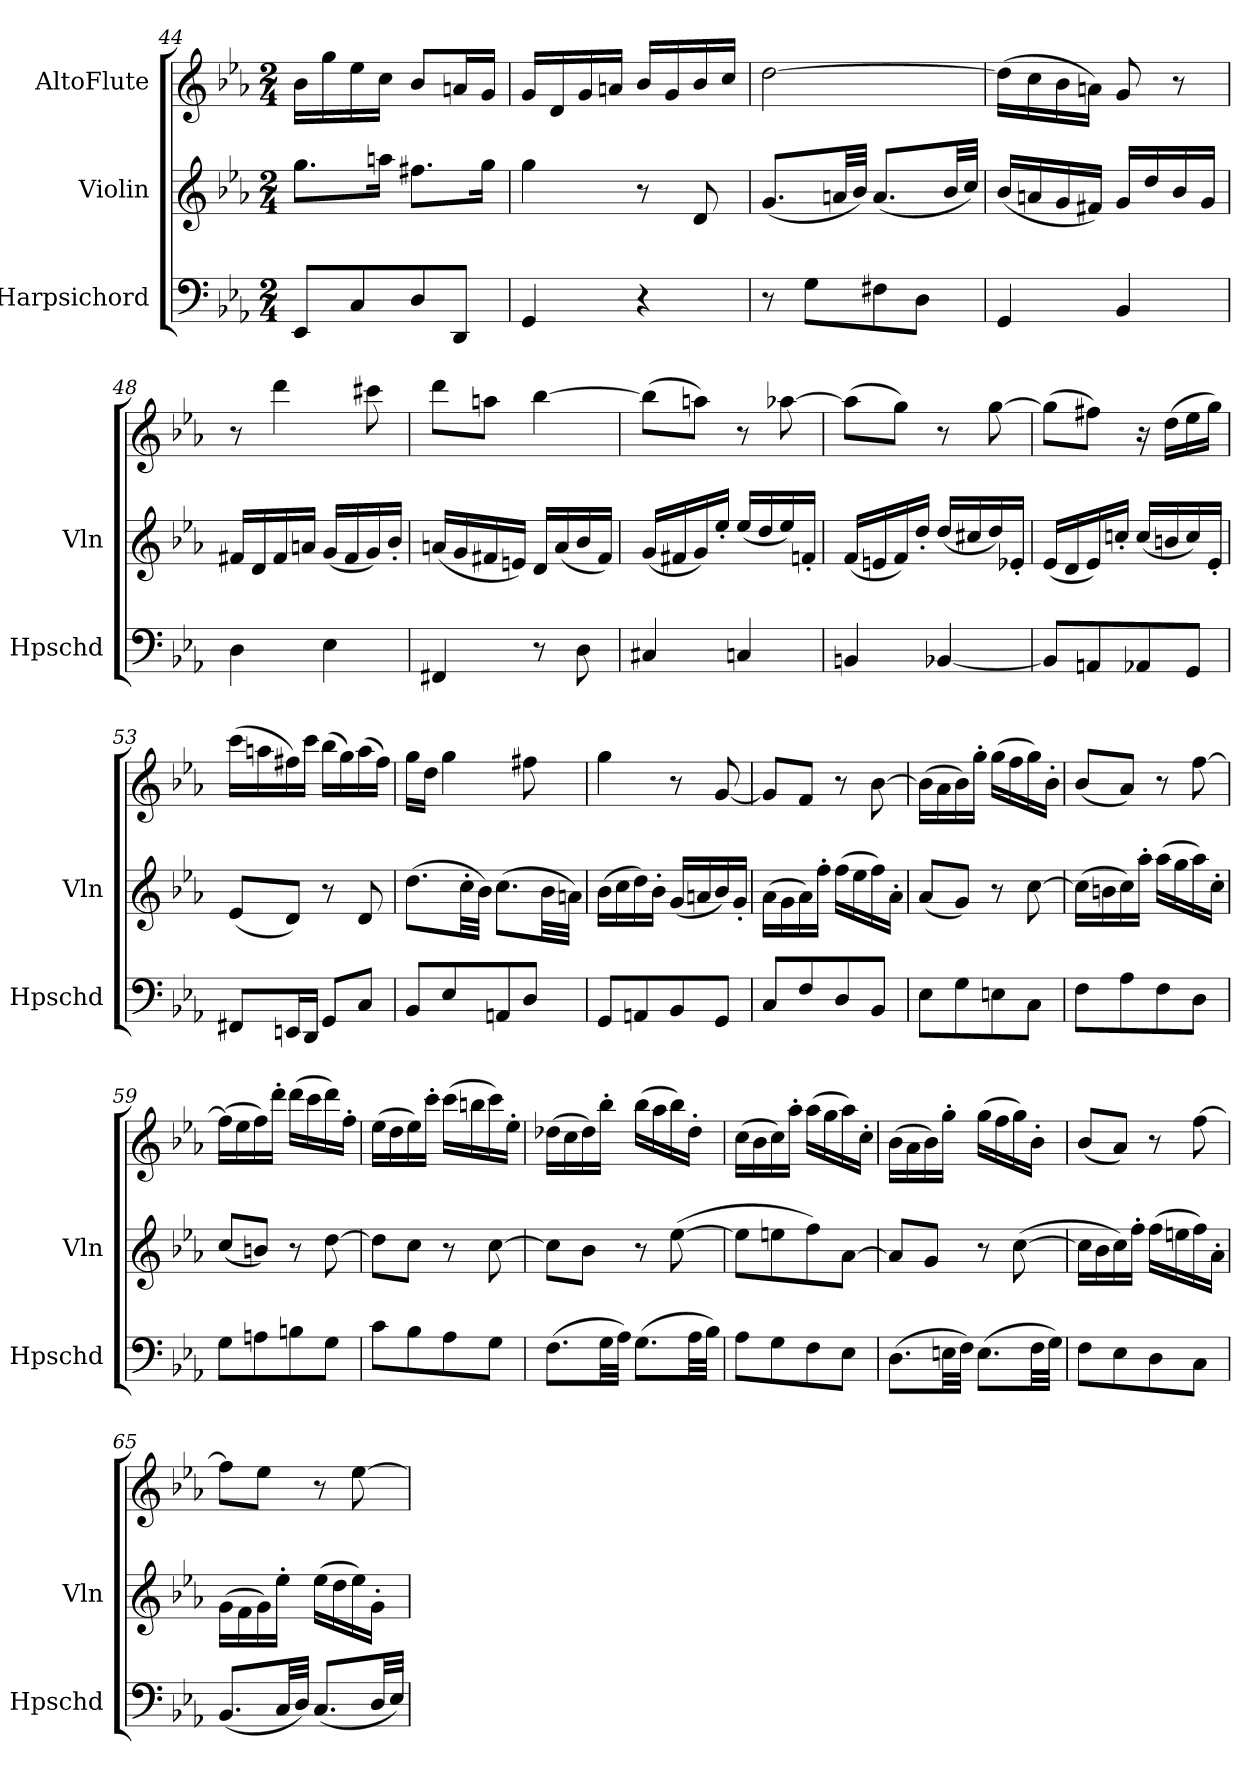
**kern	**kern	**kern
*part3	*part2	*part1
*staff3	*staff2	*staff1
*I"Harpsichord	*I"Violin	*I"AltoFlute
*I'Hpschd	*I'Vln	*
*clefF4	*clefG2	*clefG2
*k[b-e-a-]	*k[b-e-a-]	*k[b-e-a-]
*M2/4	*M2/4	*M2/4
=44	=44	=44
8EE-/L	8.gg\L	16b-\LL
.	.	16gg\
8C/	.	16ee-\
.	16aan\Jk	16cc\JJ
8D/	8.ff#X\L	8b-/L
8DD/J	.	16an/L
.	16gg\Jk	16g/JJ
=45	=45	=45
4GG/	4gg\	16g/LL
.	.	16d/
.	.	16g/
.	.	16an/JJ
4r	8r	16b-/LL
.	.	16g/
.	8d/	16b-/
.	.	16cc/JJ
=46	=46	=46
8r	(8.g/L	[2dd\
8G\L	.	.
.	32an/LL	.
.	32b-/JJJ)	.
8F#X\	(8.a/L	.
8D\J	.	.
.	32b-/LL	.
.	32cc/JJJ)	.
=47	=47	=47
4GG/	(16b-/LL	(16dd\LL]
.	16an/	16cc\
.	16g/	16b-\
.	16f#X/JJ)	16an\JJ)
4BB-/	16g/LL	8g/
.	16dd/	.
.	16b-/	8r
.	16g/JJ	.
=48	=48	=48
4D\	16f#X/LL	8r
.	16d/	.
.	16f#/	4ddd\
.	16an/JJ	.
4E-\	(16g/LL	.
.	16f#/	.
.	16g/)	8ccc#X\
.	16b-'/JJ	.
=49	=49	=49
4FF#X/	(16an/LL	8ddd\L
.	16g/	.
.	16f#X/	8aan\J
.	16en/JJ)	.
8r	16d/LL	[4bb-\
.	(16a/	.
8D\	16b-/	.
.	16f#/JJ)	.
=50	=50	=50
4C#X/	(16g/LL	(8bb-\L]
.	16f#X/	.
.	16g/)	8aan\J)
.	16ee-'/JJ	.
4Cn/	(16ee-/LL	8r
.	16dd/	.
.	16ee-/)	[8aa-X\
.	16fn'/JJ	.
=51	=51	=51
4BBn/	(16f/LL	(8aa-\L]
.	16en/	.
.	16f/)	8gg\J)
.	16dd'/JJ	.
[4BB-X/	(16dd/LL	8r
.	16cc#X/	.
.	16dd/)	[8gg\
.	16e-X'/JJ	.
=52	=52	=52
8BB-/L]	(16e-/LL	(8gg\L]
.	16d/	.
8AAn/	16e-/)	8ff#X\J)
.	16ccn'/JJ	.
8AA-X/	(16cc/LL	16r
.	16bn/	(16dd\LL
8GG/J	16cc/)	16ee-\
.	16e-'/JJ	16gg\JJ)
=53	=53	=53
8FF#X/L	(8e-/L	(16ccc\LL
.	.	16aan\
16EEn/L	8d/J)	16ff#X\)
16DD/JJ	.	16ccc\JJ
8GG/L	8r	(16bb-\LL
.	.	16gg\)
8C/J	8d/	(16aa\
.	.	16ff#\JJ)
=54	=54	=54
8BB-/L	(8.dd\L	16gg\LL
.	.	16dd\JJ
8E-/	.	4gg\
.	32cc'\LL	.
.	32b-\JJJ)	.
8AAn/	(8.cc\L	.
8D/J	.	8ff#X\
.	32b-\LL	.
.	32an\JJJ)	.
=55	=55	=55
8GG/L	(16b-\LL	4gg\
.	16cc\	.
8AAn/	16dd\)	.
.	16b-'\JJ	.
8BB-/	(16g/LL	8r
.	16an/	.
8GG/J	16b-/)	[8g/
.	16g'/JJ	.
=56	=56	=56
8C/L	(16a-\LL	8g/L]
.	16g\	.
8F/	16a-\)	8f/J
.	16ff'\JJ	.
8D/	(16ff\LL	8r
.	16ee-\	.
8BB-/J	16ff\)	[8b-\
.	16a-'\JJ	.
=57	=57	=57
8E-\L	(8a-/L	(16b-\LL]
.	.	16a-\
8G\	8g/J)	16b-\)
.	.	16gg'\JJ
8En\	8r	(16gg\LL
.	.	16ff\
8C\J	[8cc\	16gg\)
.	.	16b-'\JJ
=58	=58	=58
8F\L	(16cc\LL]	(8b-/L
.	16bn\	.
8A-\	16cc\)	8a-/J)
.	16aa-'\JJ	.
8F\	(16aa-\LL	8r
.	16gg\	.
8D\J	16aa-\)	[8ff\
.	16cc'\JJ	.
=59	=59	=59
8G\L	(8cc/L	(16ff\LL]
.	.	16ee-\
8An\	8bn/J)	16ff\)
.	.	16ddd'\JJ
8Bn\	8r	(16ddd\LL
.	.	16ccc\
8G\J	[8dd\	16ddd\)
.	.	16ff'\JJ
=60	=60	=60
8c\L	8dd\L]	(16ee-\LL
.	.	16dd\
8B-\	8cc\J	16ee-\)
.	.	16ccc'\JJ
8A-\	8r	(16ccc\LL
.	.	16bbn\
8G\J	[8cc\	16ccc\)
.	.	16ee-'\JJ
=61	=61	=61
(8.F\L	8cc\L]	(16dd-X\LL
.	.	16cc\
.	8b-\J	16dd-\)
32G\LL	.	16bb-'\JJ
32A-\JJJ)	.	.
(8.G\L	8r	(16bb-\LL
.	.	16aa-\
.	([8ee-\	16bb-\)
32A-\LL	.	16dd-'\JJ
32B-\JJJ)	.	.
=62	=62	=62
8A-\L	8ee-\L]	(16cc\LL
.	.	16b-\
8G\	8een\	16cc\)
.	.	16aa-'\JJ
8F\	8ff\)	(16aa-\LL
.	.	16gg\
8E-\J	[8a-\J	16aa-\)
.	.	16cc'\JJ
=63	=63	=63
(8.D\L	8a-/L]	(16b-\LL
.	.	16a-\
.	8g/J	16b-\)
32En\LL	.	16gg'\JJ
32F\JJJ)	.	.
(8.E\L	8r	(16gg\LL
.	.	16ff\
.	([8cc\	16gg\)
32F\LL	.	16b-'\JJ
32G\JJJ)	.	.
=64	=64	=64
8F\L	16cc\LL]	(8b-/L
.	16b-\	.
8E-\	16cc\)	8a-/J)
.	16ff'\JJ	.
8D\	(16ff\LL	8r
.	16een\	.
8C\J	16ff\)	[8ff\
.	16a-'\JJ	.
=65	=65	=65
(8.BB-/L	(16g\LL	8ff\L]
.	16f\	.
.	16g\)	8ee-\J
32C/LL	16ee-'\JJ	.
32D/JJJ)	.	.
(8.C/L	(16ee-\LL	8r
.	16dd\	.
.	16ee-\)	[8ee-\
32D/LL	16g'\JJ	.
32E-/JJJ)	.	.
=	=	=
*-	*-	*-
